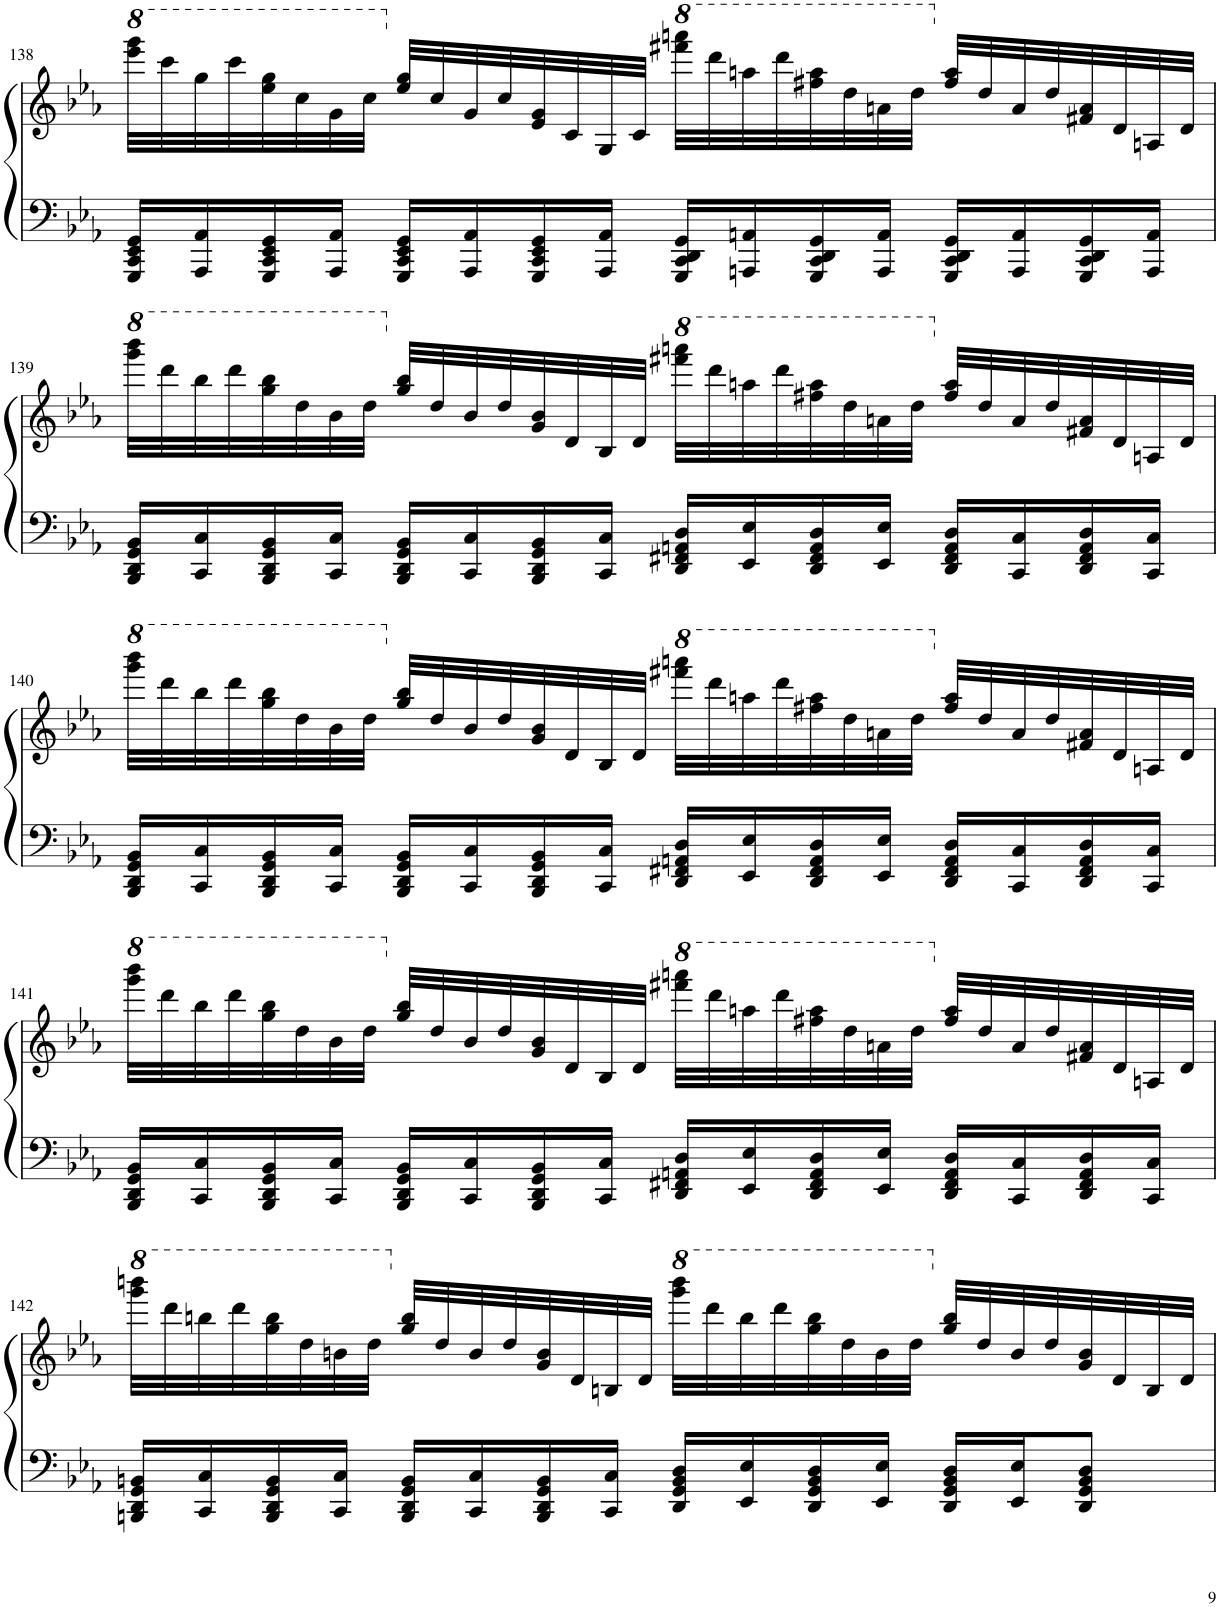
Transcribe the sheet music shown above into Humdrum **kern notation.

**kern	**kern
*part2	*part1
*staff2	*staff1
*I"Piano	*I"Piano
*I'Pno	*I'Pno
!!LO:PB:g=z
*clefF4	*clefG2
*k[b-e-a-]	*k[b-e-a-]
*M4/4	*M4/4
*	*8va
=138	=138
16GGG/ 16CC/ 16EE-/ 16GG/LL	32eeee-\ 32gggg\LLL
.	32cccc\
16AAA-/ 16AA-/	32ggg\
.	32cccc\
16GGG/ 16CC/ 16EE-/ 16GG/	32eee-\ 32ggg\
.	32ccc\
16AAA-/ 16AA-/JJ	32gg\
.	32ccc\JJJ
*	*X8va
16GGG/ 16CC/ 16EE-/ 16GG/LL	32ee-/ 32gg/LLL
.	32cc/
16AAA-/ 16AA-/	32g/
.	32cc/
16GGG/ 16CC/ 16EE-/ 16GG/	32e-/ 32g/
.	32c/
16AAA-/ 16AA-/JJ	32G/
.	32c/JJJ
*	*8va
16GGG/ 16CC/ 16DD/ 16GG/LL	32ffff#X\ 32aaaan\LLL
.	32dddd\
16AAAn/ 16AAn/	32aaan\
.	32dddd\
16GGG/ 16CC/ 16DD/ 16GG/	32fff#X\ 32aaa\
.	32ddd\
16AAA/ 16AA/JJ	32aan\
.	32ddd\JJJ
*	*X8va
16GGG/ 16CC/ 16DD/ 16GG/LL	32ff#/ 32aa/LLL
.	32dd/
16AAA/ 16AA/	32a/
.	32dd/
16GGG/ 16CC/ 16DD/ 16GG/	32f#X/ 32a/
.	32d/
16AAA/ 16AA/JJ	32An/
.	32d/JJJ
!!LO:LB:g=z
=139	=139
*	*8va
16BBB-/ 16DD/ 16GG/ 16BB-/LL	32gggg\ 32bbbb-\LLL
.	32dddd\
16CC/ 16C/	32bbb-\
.	32dddd\
16BBB-/ 16DD/ 16GG/ 16BB-/	32ggg\ 32bbb-\
.	32ddd\
16CC/ 16C/JJ	32bb-\
.	32ddd\JJJ
*	*X8va
16BBB-/ 16DD/ 16GG/ 16BB-/LL	32gg/ 32bb-/LLL
.	32dd/
16CC/ 16C/	32b-/
.	32dd/
16BBB-/ 16DD/ 16GG/ 16BB-/	32g/ 32b-/
.	32d/
16CC/ 16C/JJ	32B-/
.	32d/JJJ
*	*8va
16DD/ 16FF#X/ 16AAn/ 16D/LL	32ffff#X\ 32aaaan\LLL
.	32dddd\
16EE-/ 16E-/	32aaan\
.	32dddd\
16DD/ 16FF#/ 16AA/ 16D/	32fff#X\ 32aaa\
.	32ddd\
16EE-/ 16E-/JJ	32aan\
.	32ddd\JJJ
*	*X8va
16DD/ 16FF#/ 16AA/ 16D/LL	32ff#/ 32aa/LLL
.	32dd/
16CC/ 16C/	32a/
.	32dd/
16DD/ 16FF#/ 16AA/ 16D/	32f#X/ 32a/
.	32d/
16CC/ 16C/JJ	32An/
.	32d/JJJ
!!LO:LB:g=z
=140	=140
*	*8va
16BBB-/ 16DD/ 16GG/ 16BB-/LL	32gggg\ 32bbbb-\LLL
.	32dddd\
16CC/ 16C/	32bbb-\
.	32dddd\
16BBB-/ 16DD/ 16GG/ 16BB-/	32ggg\ 32bbb-\
.	32ddd\
16CC/ 16C/JJ	32bb-\
.	32ddd\JJJ
*	*X8va
16BBB-/ 16DD/ 16GG/ 16BB-/LL	32gg/ 32bb-/LLL
.	32dd/
16CC/ 16C/	32b-/
.	32dd/
16BBB-/ 16DD/ 16GG/ 16BB-/	32g/ 32b-/
.	32d/
16CC/ 16C/JJ	32B-/
.	32d/JJJ
*	*8va
16DD/ 16FF#X/ 16AAn/ 16D/LL	32ffff#X\ 32aaaan\LLL
.	32dddd\
16EE-/ 16E-/	32aaan\
.	32dddd\
16DD/ 16FF#/ 16AA/ 16D/	32fff#X\ 32aaa\
.	32ddd\
16EE-/ 16E-/JJ	32aan\
.	32ddd\JJJ
*	*X8va
16DD/ 16FF#/ 16AA/ 16D/LL	32ff#/ 32aa/LLL
.	32dd/
16CC/ 16C/	32a/
.	32dd/
16DD/ 16FF#/ 16AA/ 16D/	32f#X/ 32a/
.	32d/
16CC/ 16C/JJ	32An/
.	32d/JJJ
!!LO:LB:g=z
=141	=141
*	*8va
16BBB-/ 16DD/ 16GG/ 16BB-/LL	32gggg\ 32bbbb-\LLL
.	32dddd\
16CC/ 16C/	32bbb-\
.	32dddd\
16BBB-/ 16DD/ 16GG/ 16BB-/	32ggg\ 32bbb-\
.	32ddd\
16CC/ 16C/JJ	32bb-\
.	32ddd\JJJ
*	*X8va
16BBB-/ 16DD/ 16GG/ 16BB-/LL	32gg/ 32bb-/LLL
.	32dd/
16CC/ 16C/	32b-/
.	32dd/
16BBB-/ 16DD/ 16GG/ 16BB-/	32g/ 32b-/
.	32d/
16CC/ 16C/JJ	32B-/
.	32d/JJJ
*	*8va
16DD/ 16FF#X/ 16AAn/ 16D/LL	32ffff#X\ 32aaaan\LLL
.	32dddd\
16EE-/ 16E-/	32aaan\
.	32dddd\
16DD/ 16FF#/ 16AA/ 16D/	32fff#X\ 32aaa\
.	32ddd\
16EE-/ 16E-/JJ	32aan\
.	32ddd\JJJ
*	*X8va
16DD/ 16FF#/ 16AA/ 16D/LL	32ff#/ 32aa/LLL
.	32dd/
16CC/ 16C/	32a/
.	32dd/
16DD/ 16FF#/ 16AA/ 16D/	32f#X/ 32a/
.	32d/
16CC/ 16C/JJ	32An/
.	32d/JJJ
!!LO:LB:g=z
=142	=142
*	*8va
16BBBn/ 16DD/ 16GG/ 16BBn/LL	32gggg\ 32bbbbn\LLL
.	32dddd\
16CC/ 16C/	32bbbn\
.	32dddd\
16BBB/ 16DD/ 16GG/ 16BB/	32ggg\ 32bbb\
.	32ddd\
16CC/ 16C/JJ	32bbn\
.	32ddd\JJJ
*	*X8va
16BBB/ 16DD/ 16GG/ 16BB/LL	32gg/ 32bb/LLL
.	32dd/
16CC/ 16C/	32b/
.	32dd/
16BBB/ 16DD/ 16GG/ 16BB/	32g/ 32b/
.	32d/
16CC/ 16C/JJ	32Bn/
.	32d/JJJ
*	*8va
16DD/ 16GG/ 16BB/ 16D/LL	32gggg\ 32bbbb\LLL
.	32dddd\
16EE-/ 16E-/	32bbb\
.	32dddd\
16DD/ 16GG/ 16BB/ 16D/	32ggg\ 32bbb\
.	32ddd\
16EE-/ 16E-/JJ	32bb\
.	32ddd\JJJ
*	*X8va
16DD/ 16GG/ 16BB/ 16D/LL	32gg/ 32bb/LLL
.	32dd/
16EE-/ 16E-/J	32b/
.	32dd/
8DD/ 8GG/ 8BB/ 8D/J	32g/ 32b/
.	32d/
.	32B/
.	32d/JJJ
=	=
*-	*-
